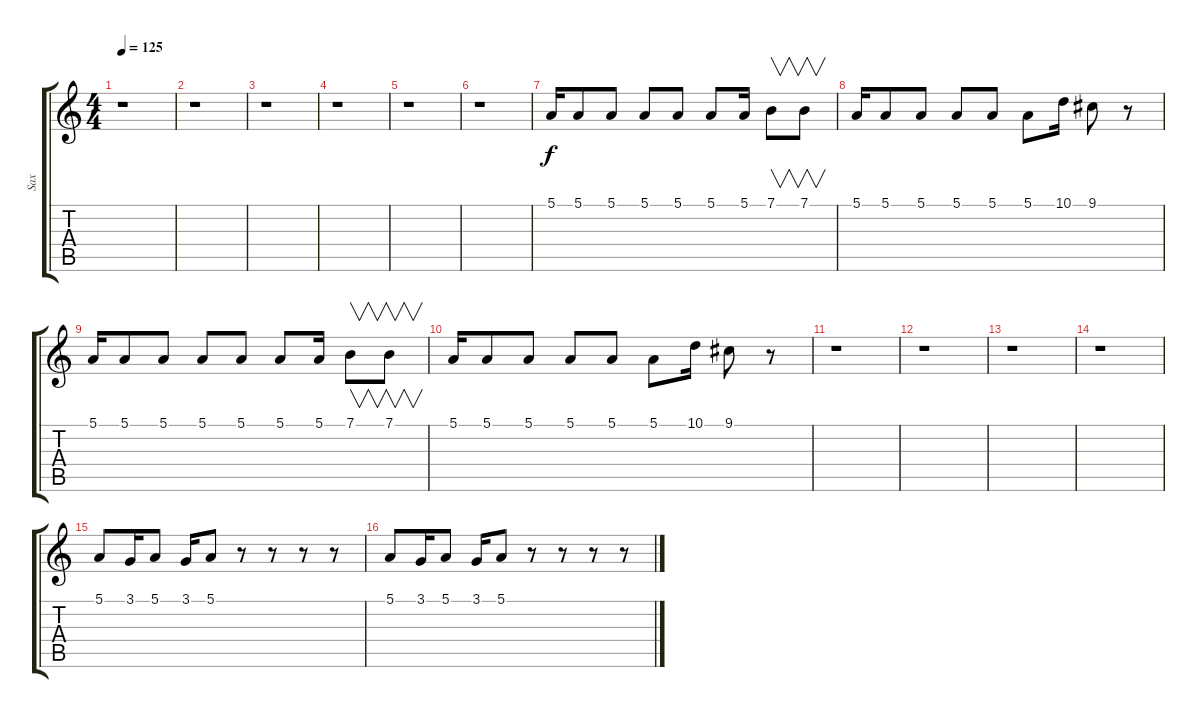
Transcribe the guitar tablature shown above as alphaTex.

\track ("Sax" "Sax") {instrument altosax}
\staff {score tabs}
\tuning (E4 B3 G3 D3 A2 E2) {hide}
\ts (4 4)
\tempo 125
\clef g2
\ks c
r.1{dy f} |
r.1 |
r.1 |
r.1 |
r.1 |
r.1 |
5.1.16 5.1.8 5.1.8 5.1.8 5.1.8 5.1.8 5.1.16 7.1.8{v} 7.1.8{v} |
5.1.16 5.1.8 5.1.8 5.1.8 5.1.8 5.1.8 10.1.16 9.1.8 r.8 |
5.1.16 5.1.8 5.1.8 5.1.8 5.1.8 5.1.8 5.1.16 7.1.8{v} 7.1.8{v} |
5.1.16 5.1.8 5.1.8 5.1.8 5.1.8 5.1.8 10.1.16 9.1.8 r.8 |
r.1 |
r.1 |
r.1 |
r.1 |
5.1.8 3.1.16 5.1.8 3.1.16 5.1.8 r.8 r.8 r.8 r.8 |
5.1.8 3.1.16 5.1.8 3.1.16 5.1.8 r.8 r.8 r.8 r.8
